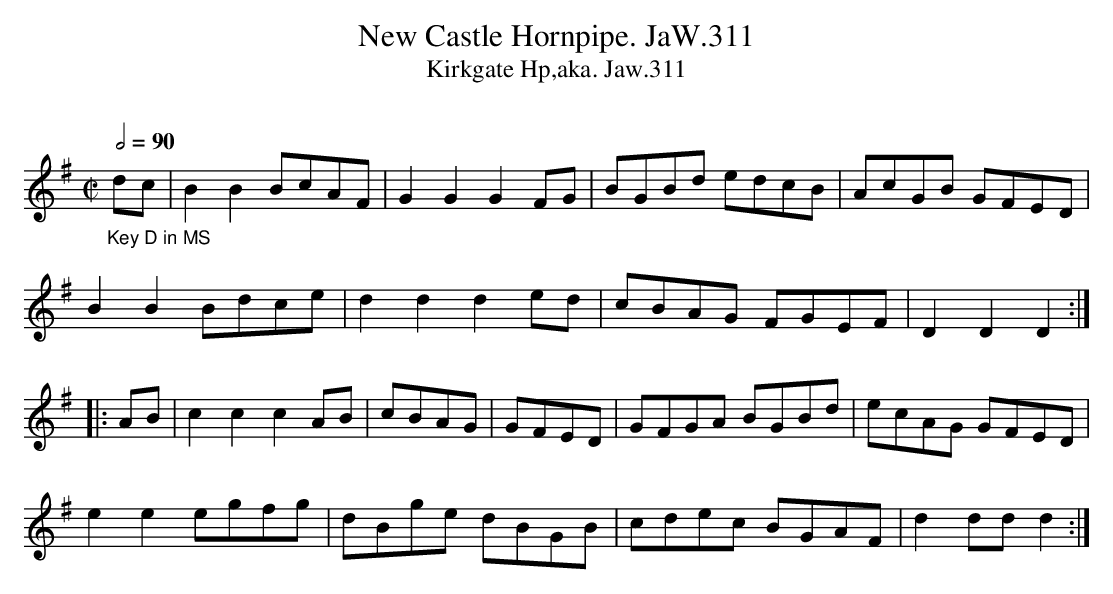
X:1
T:New Castle Hornpipe. JaW.311
T:Kirkgate Hp,aka. Jaw.311
M:C|
L:1/8
Q:1/2=90
O:
K:G
"_Key D in MS"dc|B2B2 BcAF|G2G2G2FG|BGBd edcB|AcGB GFED|
B2B2Bdce|d2d2d2ed|cBAG FGEF|D2D2D2:|
|:AB|c2c2c2AB|cBAG|GFED|GFGA BGBd|ecAG GFED|
e2e2egfg|dBge dBGB|cdec BGAF|d2ddd2:|
